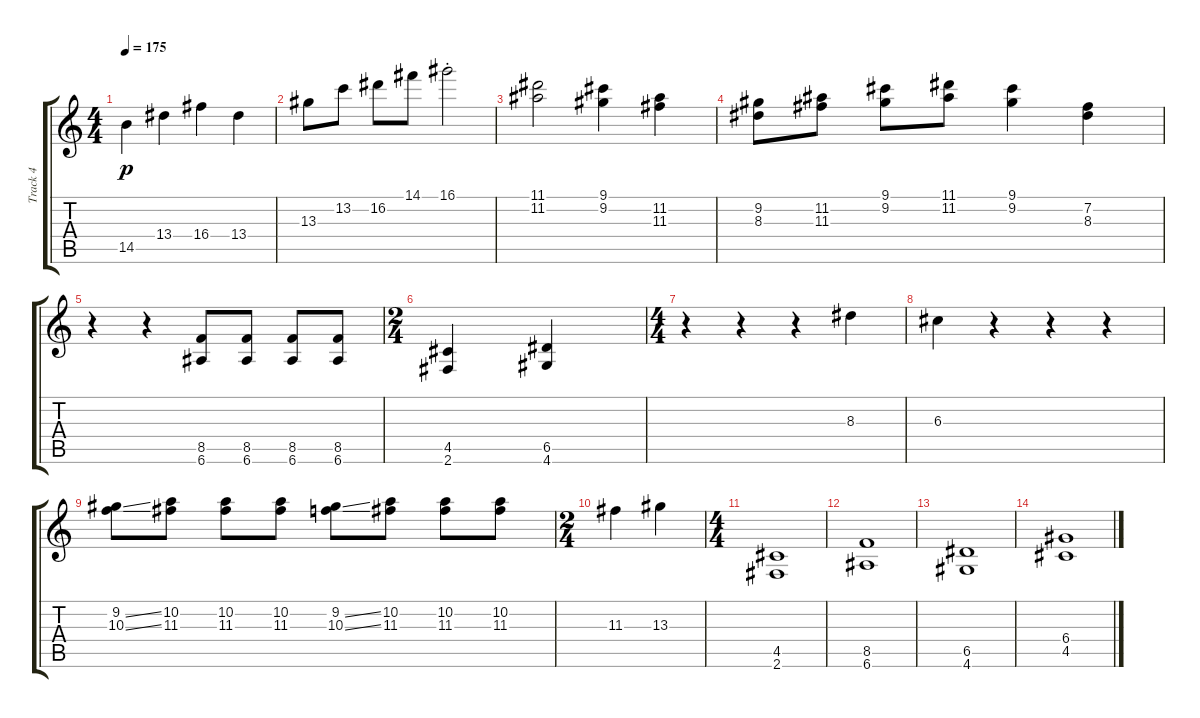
\track ("Track 4" "Track 4") {instrument overdrivenguitar}
\staff {score tabs}
\tuning (E4 B3 G3 D3 A2 E2) {hide}
\ts (4 4)
\tempo 175
\clef g2
\ks c
14.5.4{dy p} 13.4.4 16.4.4 13.4.4 |
13.3.8 13.2.8 16.2.8 14.1.8 16.1{st}.2 |
(11.1 11.2).2 (9.1 9.2).4 (11.2 11.3).4 |
(9.2 8.3).8 (11.2 11.3).8 (9.1 9.2).8 (11.1 11.2).8 (9.1 9.2).4 (7.2 8.3).4 |
r.4 r.4 (8.5 6.6).8 (8.5 6.6).8 (8.5 6.6).8 (8.5 6.6).8 |
\ts (2 4)
(4.5 2.6).4 (6.5 4.6).4 |
\ts (4 4)
r.4 r.4 r.4 8.3.4 |
6.3.4 r.4 r.4 r.4 |
(9.2{ss} 10.3{ss}).8 (10.2 11.3).8 (10.2 11.3).8 (10.2 11.3).8 (9.2{ss} 10.3{ss}).8 (10.2 11.3).8 (10.2 11.3).8 (10.2 11.3).8 |
\ts (2 4)
11.3.4 13.3.4 |
\ts (4 4)
(4.5 2.6).1 |
(8.5 6.6).1 |
(6.5 4.6).1 |
(6.4 4.5).1
